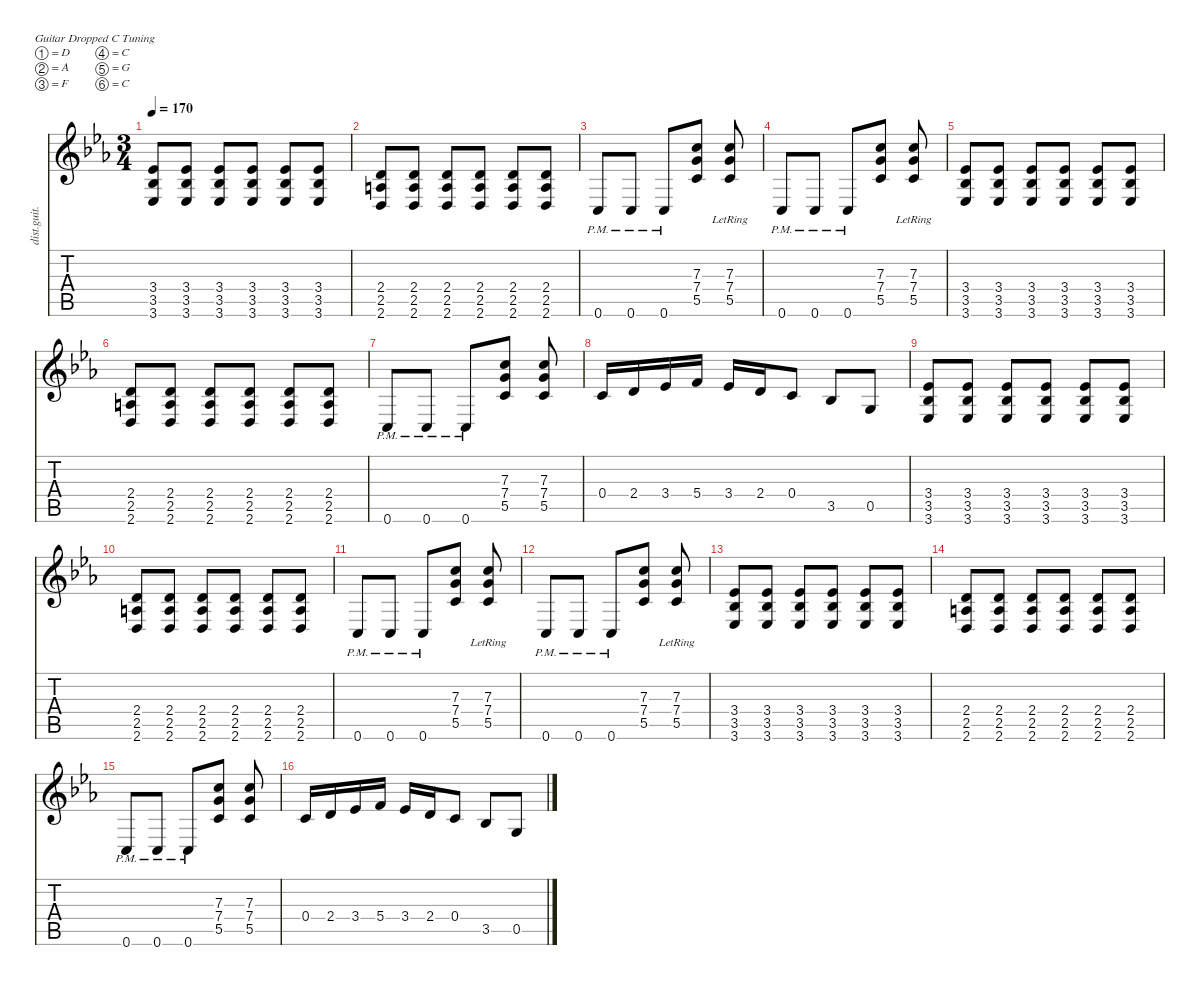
\defaultSystemsLayout 4
\hideDynamics
\bracketExtendMode nobrackets
\track ("Distortion Guitar" "dist.guit.") {instrument distortionguitar}
\staff {score tabs}
\tuning (D4 A3 F3 C3 G2 C2)
\ts (3 4)
\tempo 170
\clef g2
\ks cminor
(3.6{acc b} 3.5{acc b} 3.4{acc b}).8{dy mf beam Up} (3.6{acc b} 3.5{acc b} 3.4{acc b}).8{beam Up} (3.4{acc b} 3.6{acc b} 3.5{acc b}).8{beam Up} (3.6{acc b} 3.5{acc b} 3.4{acc b}).8{beam Up} (3.6{acc b} 3.5{acc b} 3.4{acc b}).8{beam Up} (3.4{acc b} 3.6{acc b} 3.5{acc b}).8{beam Up} |
(2.6{acc forcenatural} 2.5{acc forcenatural} 2.4{acc forcenatural}).8{beam Up} (2.4{acc forcenatural} 2.5{acc forcenatural} 2.6{acc forcenatural}).8{beam Up} (2.6{acc forcenatural} 2.5{acc forcenatural} 2.4{acc forcenatural}).8{beam Up} (2.6{acc forcenatural} 2.5{acc forcenatural} 2.4{acc forcenatural}).8{beam Up} (2.4{acc forcenatural} 2.5{acc forcenatural} 2.6{acc forcenatural}).8{beam Up} (2.6{acc forcenatural} 2.5{acc forcenatural} 2.4{acc forcenatural}).8{beam Up} |
0.6{pm acc forcenatural}.8{beam Up} 0.6{pm acc forcenatural}.8{beam Up} 0.6{pm acc forcenatural}.8{beam Up} (5.5{acc forcenatural} 7.4{acc forcenatural} 7.3{acc forcenatural}).8{beam Up} (5.5{lr acc forcenatural} 7.4{acc forcenatural} 7.3{acc forcenatural}).8{beam Up} |
0.6{pm acc forcenatural}.8{beam Up} 0.6{pm acc forcenatural}.8{beam Up} 0.6{pm acc forcenatural}.8{beam Up} (5.5{acc forcenatural} 7.4{acc forcenatural} 7.3{acc forcenatural}).8{beam Up} (5.5{lr acc forcenatural} 7.4{acc forcenatural} 7.3{acc forcenatural}).8{beam Up} |
(3.6{acc b} 3.5{acc b} 3.4{acc b}).8{beam Up} (3.6{acc b} 3.5{acc b} 3.4{acc b}).8{beam Up} (3.4{acc b} 3.6{acc b} 3.5{acc b}).8{beam Up} (3.6{acc b} 3.5{acc b} 3.4{acc b}).8{beam Up} (3.6{acc b} 3.5{acc b} 3.4{acc b}).8{beam Up} (3.4{acc b} 3.6{acc b} 3.5{acc b}).8{beam Up} |
(2.6{acc forcenatural} 2.5{acc forcenatural} 2.4{acc forcenatural}).8{beam Up} (2.4{acc forcenatural} 2.5{acc forcenatural} 2.6{acc forcenatural}).8{beam Up} (2.6{acc forcenatural} 2.5{acc forcenatural} 2.4{acc forcenatural}).8{beam Up} (2.6{acc forcenatural} 2.5{acc forcenatural} 2.4{acc forcenatural}).8{beam Up} (2.4{acc forcenatural} 2.5{acc forcenatural} 2.6{acc forcenatural}).8{beam Up} (2.6{acc forcenatural} 2.5{acc forcenatural} 2.4{acc forcenatural}).8{beam Up} |
0.6{pm acc forcenatural}.8{beam Up} 0.6{pm acc forcenatural}.8{beam Up} 0.6{pm acc forcenatural}.8{beam Up} (5.5{acc forcenatural} 7.4{acc forcenatural} 7.3{acc forcenatural}).8{beam Up} (5.5{acc forcenatural} 7.4{acc forcenatural} 7.3{acc forcenatural}).8{beam Up} |
0.4{acc forcenatural}.16{beam Up} 2.4{acc forcenatural}.16{beam Up} 3.4{acc b}.16{beam Up} 5.4{acc forcenatural}.16{beam Up} 3.4{acc b}.16{beam Up} 2.4{acc forcenatural}.16{beam Up} 0.4{acc forcenatural}.8{beam Up} 3.5{acc b}.8{beam Up} 0.5{acc forcenatural}.8{beam Up} |
(3.6{acc b} 3.5{acc b} 3.4{acc b}).8{beam Up} (3.6{acc b} 3.5{acc b} 3.4{acc b}).8{beam Up} (3.4{acc b} 3.6{acc b} 3.5{acc b}).8{beam Up} (3.6{acc b} 3.5{acc b} 3.4{acc b}).8{beam Up} (3.6{acc b} 3.5{acc b} 3.4{acc b}).8{beam Up} (3.4{acc b} 3.6{acc b} 3.5{acc b}).8{beam Up} |
(2.6{acc forcenatural} 2.5{acc forcenatural} 2.4{acc forcenatural}).8{beam Up} (2.4{acc forcenatural} 2.5{acc forcenatural} 2.6{acc forcenatural}).8{beam Up} (2.6{acc forcenatural} 2.5{acc forcenatural} 2.4{acc forcenatural}).8{beam Up} (2.6{acc forcenatural} 2.5{acc forcenatural} 2.4{acc forcenatural}).8{beam Up} (2.4{acc forcenatural} 2.5{acc forcenatural} 2.6{acc forcenatural}).8{beam Up} (2.6{acc forcenatural} 2.5{acc forcenatural} 2.4{acc forcenatural}).8{beam Up} |
0.6{pm acc forcenatural}.8{beam Up} 0.6{pm acc forcenatural}.8{beam Up} 0.6{pm acc forcenatural}.8{beam Up} (5.5{acc forcenatural} 7.4{acc forcenatural} 7.3{acc forcenatural}).8{beam Up} (5.5{lr acc forcenatural} 7.4{acc forcenatural} 7.3{acc forcenatural}).8{beam Up} |
0.6{pm acc forcenatural}.8{beam Up} 0.6{pm acc forcenatural}.8{beam Up} 0.6{pm acc forcenatural}.8{beam Up} (5.5{acc forcenatural} 7.4{acc forcenatural} 7.3{acc forcenatural}).8{beam Up} (5.5{lr acc forcenatural} 7.4{acc forcenatural} 7.3{acc forcenatural}).8{beam Up} |
(3.6{acc b} 3.5{acc b} 3.4{acc b}).8{beam Up} (3.6{acc b} 3.5{acc b} 3.4{acc b}).8{beam Up} (3.4{acc b} 3.6{acc b} 3.5{acc b}).8{beam Up} (3.6{acc b} 3.5{acc b} 3.4{acc b}).8{beam Up} (3.6{acc b} 3.5{acc b} 3.4{acc b}).8{beam Up} (3.4{acc b} 3.6{acc b} 3.5{acc b}).8{beam Up} |
(2.6{acc forcenatural} 2.5{acc forcenatural} 2.4{acc forcenatural}).8{beam Up} (2.4{acc forcenatural} 2.5{acc forcenatural} 2.6{acc forcenatural}).8{beam Up} (2.6{acc forcenatural} 2.5{acc forcenatural} 2.4{acc forcenatural}).8{beam Up} (2.6{acc forcenatural} 2.5{acc forcenatural} 2.4{acc forcenatural}).8{beam Up} (2.4{acc forcenatural} 2.5{acc forcenatural} 2.6{acc forcenatural}).8{beam Up} (2.6{acc forcenatural} 2.5{acc forcenatural} 2.4{acc forcenatural}).8{beam Up} |
0.6{pm acc forcenatural}.8{beam Up} 0.6{pm acc forcenatural}.8{beam Up} 0.6{pm acc forcenatural}.8{beam Up} (5.5{acc forcenatural} 7.4{acc forcenatural} 7.3{acc forcenatural}).8{beam Up} (5.5{acc forcenatural} 7.4{acc forcenatural} 7.3{acc forcenatural}).8{beam Up} |
0.4{acc forcenatural}.16{beam Up} 2.4{acc forcenatural}.16{beam Up} 3.4{acc b}.16{beam Up} 5.4{acc forcenatural}.16{beam Up} 3.4{acc b}.16{beam Up} 2.4{acc forcenatural}.16{beam Up} 0.4{acc forcenatural}.8{beam Up} 3.5{acc b}.8{beam Up} 0.5{acc forcenatural}.8{beam Up}
